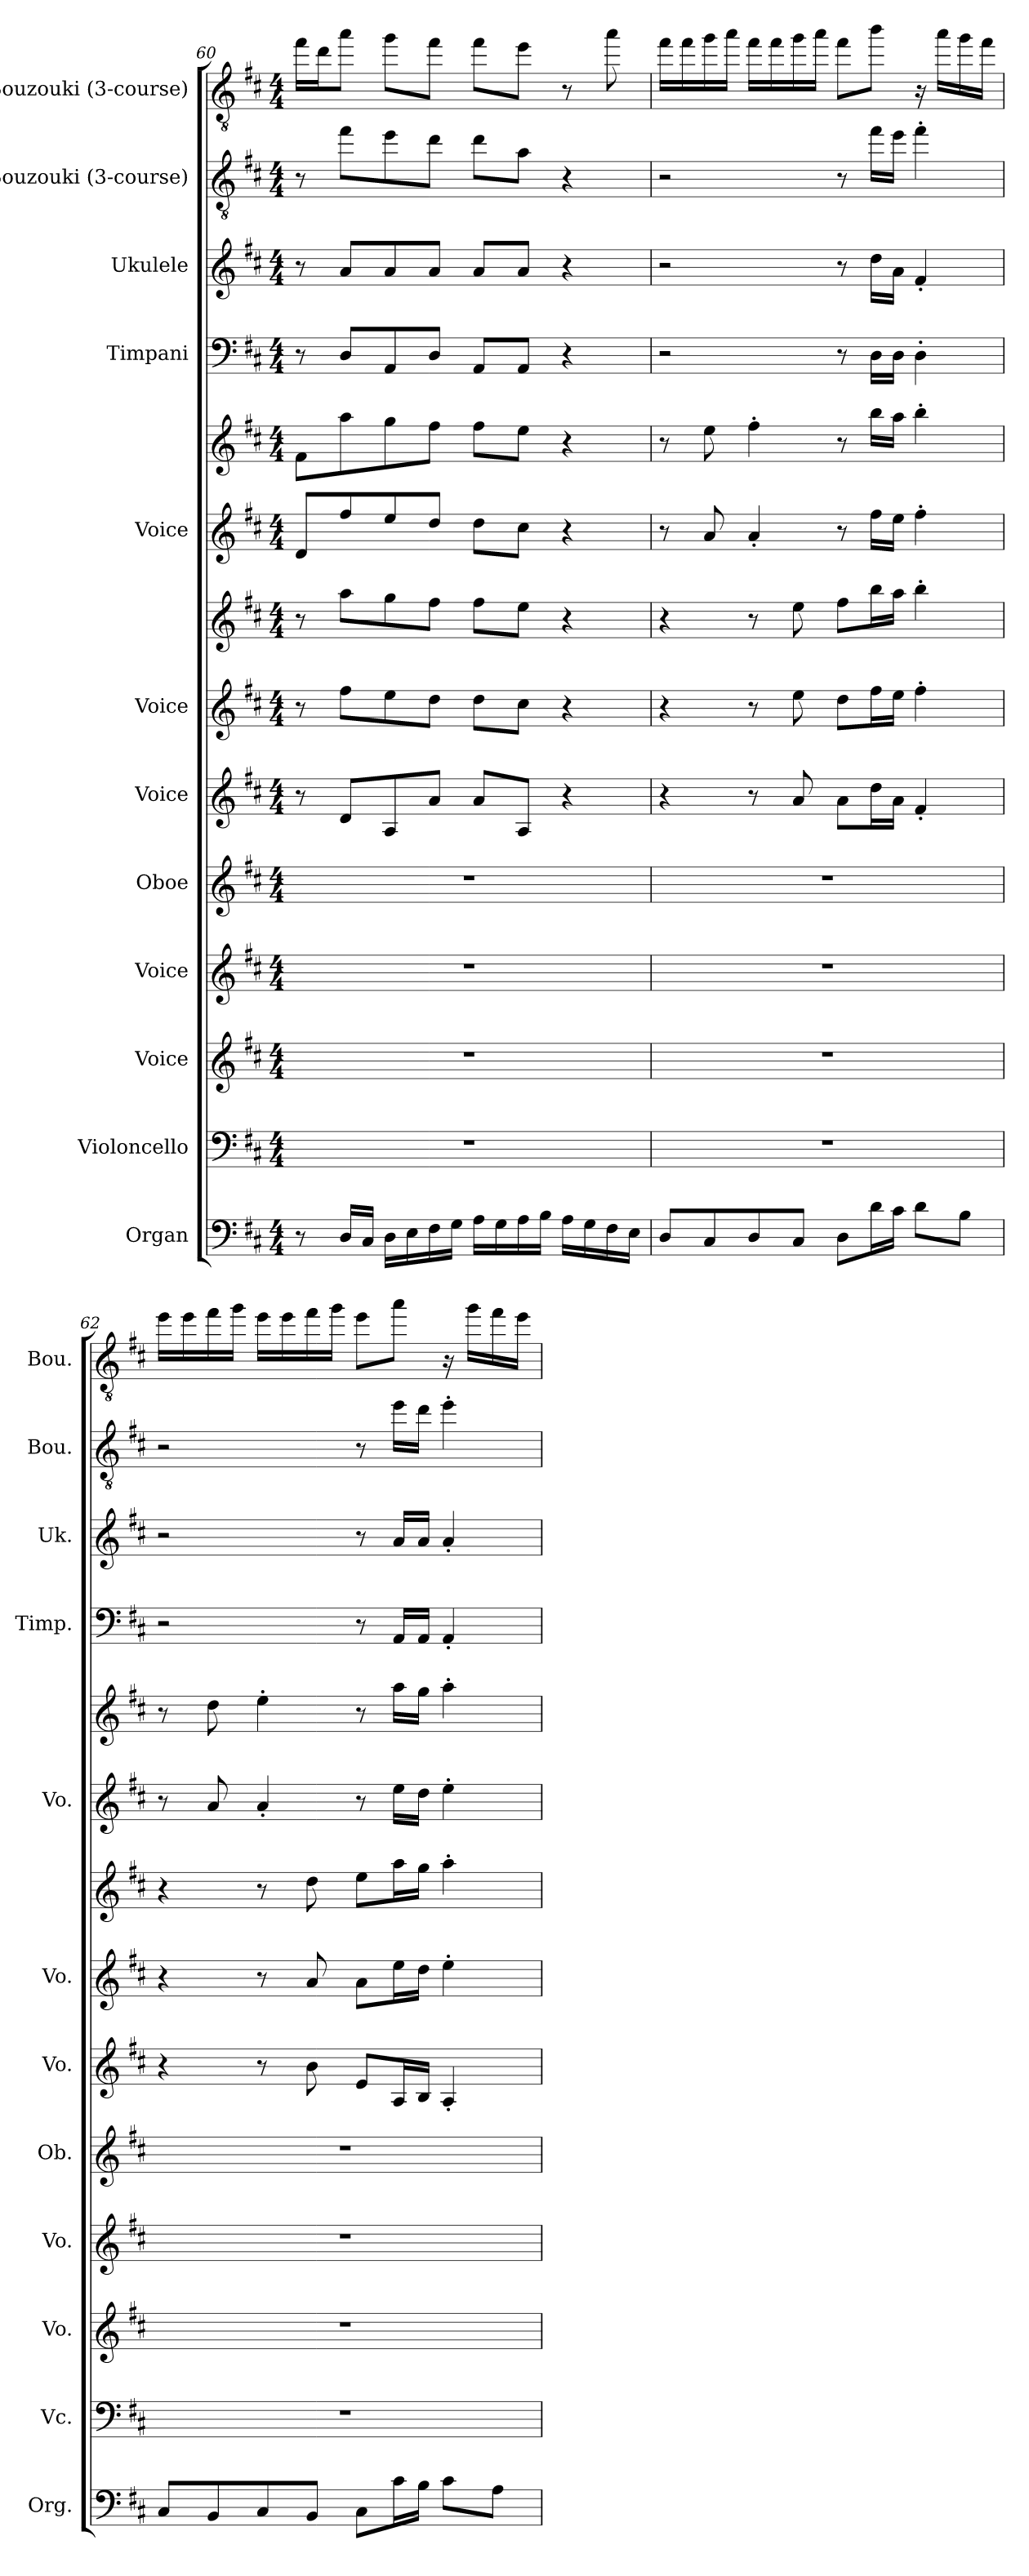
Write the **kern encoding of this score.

**kern	**kern	**kern	**kern	**kern	**kern	**kern	**kern	**kern	**kern	**kern	**kern	**kern	**kern
*part12	*part11	*part10	*part9	*part8	*part7	*part6	*part6	*part5	*part5	*part4	*part3	*part2	*part1
*staff14	*staff13	*staff12	*staff11	*staff10	*staff9	*staff8	*staff7	*staff6	*staff5	*staff4	*staff3	*staff2	*staff1
*I"Organ	*I"Violoncello	*I"Voice	*I"Voice	*I"Oboe	*I"Voice	*I"Voice	*	*I"Voice	*	*I"Timpani	*I"Ukulele	*I"Bouzouki (3-course)	*I"Bouzouki (3-course)
*I'Org.	*I'Vc.	*I'Vo.	*I'Vo.	*I'Ob.	*I'Vo.	*I'Vo.	*	*I'Vo.	*	*I'Timp.	*I'Uk.	*I'Bou.	*I'Bou.
*clefF4	*clefF4	*clefG2	*clefG2	*clefG2	*clefG2	*clefG2	*clefG2	*clefG2	*clefG2	*clefF4	*clefG2	*clefGv2	*clefGv2
*k[f#c#]	*k[f#c#]	*k[f#c#]	*k[f#c#]	*k[f#c#]	*k[f#c#]	*k[f#c#]	*k[f#c#]	*k[f#c#]	*k[f#c#]	*k[f#c#]	*k[f#c#]	*k[f#c#]	*k[f#c#]
*M4/4	*M4/4	*M4/4	*M4/4	*M4/4	*M4/4	*M4/4	*M4/4	*M4/4	*M4/4	*M4/4	*M4/4	*M4/4	*M4/4
=60	=60	=60	=60	=60	=60	=60	=60	=60	=60	=60	=60	=60	=60
8r	1r	1r	1r	1r	8r	8r	8r	8d/L	8f#\L	8r	8r	8r	16ff#\LL
.	.	.	.	.	.	.	.	.	.	.	.	.	16dd\J
16D/LL	.	.	.	.	8d/L	8ff#\L	8aa\L	8ff#/	8aa\	8D/L	8a/L	8ff#\L	8aa\J
16C#/JJ	.	.	.	.	.	.	.	.	.	.	.	.	.
16D\LL	.	.	.	.	8A/	8ee\	8gg\	8ee/	8gg\	8AA/	8a/	8ee\	8gg\L
16E\	.	.	.	.	.	.	.	.	.	.	.	.	.
16F#\	.	.	.	.	8a/J	8dd\J	8ff#\J	8dd/J	8ff#\J	8D/J	8a/J	8dd\J	8ff#\J
16G\JJ	.	.	.	.	.	.	.	.	.	.	.	.	.
16A\LL	.	.	.	.	8a/L	8dd\L	8ff#\L	8dd\L	8ff#\L	8AA/L	8a/L	8dd\L	8ff#\L
16G\	.	.	.	.	.	.	.	.	.	.	.	.	.
16A\	.	.	.	.	8A/J	8cc#\J	8ee\J	8cc#\J	8ee\J	8AA/J	8a/J	8a\J	8ee\J
16B\JJ	.	.	.	.	.	.	.	.	.	.	.	.	.
16A\LL	.	.	.	.	4r	4r	4r	4r	4r	4r	4r	4r	8r
16G\	.	.	.	.	.	.	.	.	.	.	.	.	.
16F#\	.	.	.	.	.	.	.	.	.	.	.	.	8aa\
16E\JJ	.	.	.	.	.	.	.	.	.	.	.	.	.
!!LO:PB:g=z
=61	=61	=61	=61	=61	=61	=61	=61	=61	=61	=61	=61	=61	=61
8D/L	1r	1r	1r	1r	4r	4r	4r	8r	8r	2r	2r	2r	16ff#\LL
.	.	.	.	.	.	.	.	.	.	.	.	.	16ff#\
8C#/	.	.	.	.	.	.	.	8a/	8ee\	.	.	.	16gg\
.	.	.	.	.	.	.	.	.	.	.	.	.	16aa\JJ
8D/	.	.	.	.	8r	8r	8r	4a'/	4ff#'\	.	.	.	16ff#\LL
.	.	.	.	.	.	.	.	.	.	.	.	.	16ff#\
8C#/J	.	.	.	.	8a/	8ee\	8ee\	.	.	.	.	.	16gg\
.	.	.	.	.	.	.	.	.	.	.	.	.	16aa\JJ
8D\L	.	.	.	.	8a\L	8dd\L	8ff#\L	8r	8r	8r	8r	8r	8ff#\L
16d\L	.	.	.	.	16dd\L	16ff#\L	16bb\L	16ff#\LL	16bb\LL	16D\LL	16dd\LL	16ff#\LL	8bb\J
16c#\JJ	.	.	.	.	16a\JJ	16ee\JJ	16aa\JJ	16ee\JJ	16aa\JJ	16D\JJ	16a\JJ	16ee\JJ	.
8d\L	.	.	.	.	4f#'/	4ff#'\	4bb'\	4ff#'\	4bb'\	4D'\	4f#'/	4ff#'\	16r
.	.	.	.	.	.	.	.	.	.	.	.	.	16aa\LL
8B\J	.	.	.	.	.	.	.	.	.	.	.	.	16gg\
.	.	.	.	.	.	.	.	.	.	.	.	.	16ff#\JJ
=62	=62	=62	=62	=62	=62	=62	=62	=62	=62	=62	=62	=62	=62
8C#/L	1r	1r	1r	1r	4r	4r	4r	8r	8r	2r	2r	2r	16ee\LL
.	.	.	.	.	.	.	.	.	.	.	.	.	16ee\
8BB/	.	.	.	.	.	.	.	8a/	8dd\	.	.	.	16ff#\
.	.	.	.	.	.	.	.	.	.	.	.	.	16gg\JJ
8C#/	.	.	.	.	8r	8r	8r	4a'/	4ee'\	.	.	.	16ee\LL
.	.	.	.	.	.	.	.	.	.	.	.	.	16ee\
8BB/J	.	.	.	.	8b\	8a/	8dd\	.	.	.	.	.	16ff#\
.	.	.	.	.	.	.	.	.	.	.	.	.	16gg\JJ
8C#\L	.	.	.	.	8e/L	8a\L	8ee\L	8r	8r	8r	8r	8r	8ee\L
16c#\L	.	.	.	.	16A/L	16ee\L	16aa\L	16ee\LL	16aa\LL	16AA/LL	16a/LL	16ee\LL	8aa\J
16B\JJ	.	.	.	.	16B/JJ	16dd\JJ	16gg\JJ	16dd\JJ	16gg\JJ	16AA/JJ	16a/JJ	16dd\JJ	.
8c#\L	.	.	.	.	4A'/	4ee'\	4aa'\	4ee'\	4aa'\	4AA'/	4a'/	4ee'\	16r
.	.	.	.	.	.	.	.	.	.	.	.	.	16gg\LL
8A\J	.	.	.	.	.	.	.	.	.	.	.	.	16ff#\
.	.	.	.	.	.	.	.	.	.	.	.	.	16ee\JJ
=	=	=	=	=	=	=	=	=	=	=	=	=	=
*-	*-	*-	*-	*-	*-	*-	*-	*-	*-	*-	*-	*-	*-
